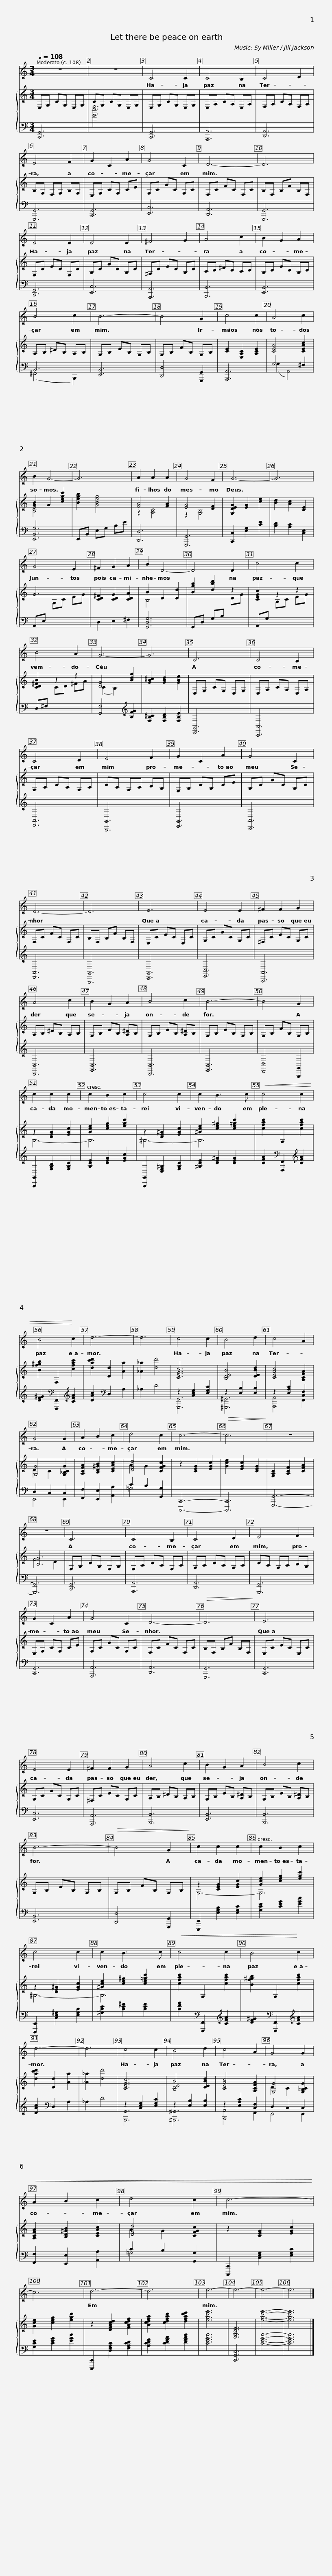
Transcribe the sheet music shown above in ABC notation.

X:1
%%score 1 { ( 2 5 ) | ( 3 4 ) }
L:1/8
Q:1/4=108
M:3/4
I:linebreak $
K:C
V:1 treble
V:2 treble
V:5 treble
V:3 bass
V:4 bass
V:1
 z6 | z6 | C4 C2 | C4 B,2 | C4 D2 |$ %5
 E4 F2 | G2 C2 A2 | G4 C2 | D6- | D6 | %10
 E4 E2 |$ E4 E2 | ^F4 G2 | A4 c2 | B2 G2 A2 | %15
 B4 c2 | B6- |$ B4 G2 | c4 c2 | A4 c2 | %20
 B2 G4- | G6 | A2 A2 A2 | G4 F2 | G6- |$ %25
 G6 | G4 E2 | ^F2 G2 A2 | B2 D4- | D4 D2 | %30
 c4 c2 | B4 A2 |$ G6- | G6 | C6 | %35
 C4 B,2 | C4 D2 | E4 F2 |$ G2 C2 A2 | G4 C2 | %40
 D6- | D6 | E6 | E4 E2 |$ ^F2 F2 G2 | %45
 A4 c2 | B2 G2 A2 | B4 c2 | B6- | B4 G2 |$ %50
 c2 c2 c2 | c2 B2 c2 | c4 c2 | c2 B3 c |!<(! c4 c2 | %55
 B4!<)! c2 |$ d6- | d6 | c4 c2 | B4 d2 | %60
 c4 A2 | G4 G2 | A2 B2 c2 | d4 c2 | c6- | %65
!>(! c6!>)! |$ z6 | z6 | C6 | C4 B,2 | %70
 C4 D2 | E4 F2 |$ G2 C2 A2 | G4 C2 | D6- | %75
!>(! D6!>)! | E6 | E4 E2 |$ ^F2 F2 G2 | A4 c2 | %80
 B2 G2 A2 | B4 c2 | B6- |!>(! B4 G2!>)! |$ c2 c2 c2 | %85
 c2 B2 c2 | c4 c2 | c2 B3 c |!<(! c4 c2 | B4!<)! c2 |$ %90
 d6- | d6 | c4 c2 | B4 d2 | c4 A2 | %95
 G4 G2 |!<(! A2 B2 c2 | d4 c2 | c6-!<)! | c6 |$ %100
 d6- | d6 | e6- | e6- | e6- | %105
 e6 |] %106
V:2
 E,G, CG, E,G, | CG, CG, E,G, | E,G, CG, E,G, | E,A, CA, E,A, | F,A, CA, F,A, |$ %5
 B,G, F,G, B,G, | E,G, CG, CE | G,C GC G,C | F,C FC F,C | B,F, B,F B,F, | %10
 E,C EC E,C |$ G,C GC G,C | ^F,C EC G,C | A,B, ^DB, A,B, | G,B, EB, G,B, | %15
 A,B, ^DB, A,B, | G,B, EB, G,B, |$ G,B, FB, G,B, | [CE]2 [E,A,C]2 [A,CE]2 | [CEA]4 [CEAc]2 | %20
 [GB]2 G2 [cegc']2 | [Begb]2 [GBeg]4 | [FA]4 [FA]2 | [EG]4 [DF]2 | [G,DEG]2 [EG]2 [ce]2 |$ %25
 [Bd]2 [Ac]2 [CE]2 | G6 | [CD^F]2 [CDG]2 [CDA]2 | B2 D2 [Dd]2 | [Bgb]2 [dbd']2 z2 | %30
 [CEGc]2 z2 z2 | [CD^FB]2 z2 z2 |$ [DG]4 [Bdg]2 | [GB^c]2 [GBd]2 [GBe]2 | E,G, CG, E,G, | %35
 E,A, CA, E,A, | F,A, CA, F,A, | CA, F,A, B,G, |$ E,G, CG, CE | G,C GC G,C | %40
 F,C FC F,C | B,F, B,F B,F, | E,C EC E,C | G,C GC G,C |$ ^F,C EC G,C | %45
 A,B, ^DB, A,B, | G,B, EB, [A,^D]B, | G,B, EB, [A,^D]B, | G,B, EB, G,B, | G,B, FB, G,B, |$ %50
 z2 [CEG]2 [EGc]2 | [Gce]2 [ceg]2 [egc']2 | z2 [CE^G]2 [EGc]2 | [^Gce]2 [ce^g]2 [ce=gc']2 | [cfac']2 F,2 [cfac']2 | %55
 [Bf^gb]2 F,2 [cfac']2 |$ [dac'd']2 [Dd]2 [Aa]2 | [_A_a]2 [dd']4 | [CEGc]6 | [B,DEB]4 [DEBd]2 | %60
 [CEAc]4 [A,CFA]2 | [G,G]4 [G,_B,CG]2 | [A,CFA]2 [B,D^GB]2 [CEAc]2 | [DFd]4 [CFGc]2 | z2 [CEG]2 [EGc]2 | %65
 [Gce]2 [EGc]2 [CEG]2 |$ [F,A,C]2 [A,CF]2 [CFA]2 | [B,G]6 | E,G, CG, E,G, | E,A, CA, E,A, | %70
 F,A, CA, F,A, | CA, F,A, B,G, |$ E,G, CG, CE | G,C GC G,C | F,C FC F,C | %75
 B,F, B,F B,F, | E,C EC E,C | G,C GC G,C |$ ^F,C EC G,C | A,B, ^DB, A,B, | %80
 G,B, EB, [A,^D]B, | G,B, EB, [A,^D]B, | G,B, EB, G,B, | G,B, FB, G,B, |$ z2 [CEG]2 [EGc]2 | %85
 [Gce]2 [ceg]2 [egc']2 | z2 [CE^G]2 [EGc]2 | [^Gce]2 [ce^g]2 [ce=gc']2 | [cfac']2 F,2 [cfac']2 | [Bf^gb]2 F,2 [cfac']2 |$ %90
 [dac'd']2 [Dd]2 [Aa]2 | [_A_a]2 [dd']4 | [CEGc]6 | [B,DEB]4 [DEBd]2 | [CEAc]4 [A,CFA]2 | %95
 [G,G]4 [G,_B,CG]2 | [A,CFA]2 [B,D^GB]2 [CEAc]2 | [DFd]4 [CFGc]2 | z2 [CEG]2 [EGc]2 | [Gce]2 [ceg]2 [egc']2 |$ %100
 z2 [DFAcd]2 [FAcdf]2 | [Acdfa]2 [cdfac']2 [dfac'd']2 | [egc'e']6 | [E,G,CE]6 | [egc'e']6- | %105
 [egc'e']6 |] %106
V:3
 [C,,G,,]6 | [Geg]6 | [C,,G,,]6 | [A,,,A,,]6 | [D,,A,,]6 |$ %5
 [G,,,G,,]6 | [C,,G,,]6 | [E,,C,]6 | [D,,A,,]6 | [G,,,G,,]6 | %10
 [C,,G,,]6 |$ [E,,C,]6 | [A,,,A,,]6 | [B,,,B,,]6 | [E,,B,,]6 | %15
 B,,6 | [E,,B,,]6 |$ [D,,D,]4 [G,,,G,,]2 | [A,,,A,,]6 | G,4 ^F,2 | %20
 [E,,B,,G,]6 | E,,B,, E,G, B,E | [D,,D,]6 | [G,,,G,,]6 | [C,,C,]2 [E,G,]2 [CE]2 |$ %25
 [B,D]2 [A,C]2 [C,E,]2 | A,,E,[I:staff -1] G,C EG |[I:staff +1] D,2 E,2 ^F,2 | [G,,D,G,]6 | G,,D, G,B,[I:staff -1] DG | %30
[I:staff +1] A,,G,[I:staff -1] A,C EG |[I:staff +1] D,^F,[I:staff -1] CD ^FA |$[I:staff +1] [G,,F,]4[K:treble] [B,FG]2 | [F,B,^C]2 [F,B,D]2 [F,B,E]2 | [C,,G,,]6 | %35
 [A,,,A,,]6 | [D,,A,,]6 | [G,,,G,,]6 |$ [C,,G,,]6 | [A,,,A,,]6 | %40
 [D,,A,,]6 | [G,,,G,,]6 | [C,,G,,]6 | [E,,C,]6 |$ [A,,,A,,]6 | %45
 [B,,,B,,]6 | [E,,B,,]6 | [B,,,B,,]6 | [E,,B,,]6 | [D,,D,]4 [G,,,G,,]2 |$ %50
 [E,,,E,,]2 [E,G,B,]2 [E,G,C]2 | [G,CE]2 [CEG]2 [EGc]2 | [E,,,E,,]2 [C,E,^G,]2 [E,G,C]2 | [^G,CE]2 [CE^G]2 [CEG]2 | [CFA]2[K:bass] [F,,,F,,]2[K:treble] [CFA]2 | %55
 [DF^G]2[K:bass] [F,,,F,,]2[K:treble] [CFA]2 |$ [DAc]2[K:bass] D,2 A,2 | _A,2 D4 | z2 [C,E,G,]2 [E,G,C]2 | z2 [E,B,]2 [E,B,]2 | %60
 z2 [E,A,C]2 [C,F,]2 | D,2 C,2 C,2 | [F,,F,]2 [E,,E,]2 [A,,A,]2 | C2 B,2 [G,,G,]2 | [C,,,C,,]6- | %65
 [C,,,C,,]6 |$ [G,,,G,,]6- | [G,,,G,,]6 | [C,,G,,]6 | [A,,,A,,]6 | %70
 [D,,A,,]6 | [G,,,G,,]6 |$ [C,,G,,]6 | [A,,,A,,]6 | [D,,A,,]6 | %75
 [G,,,G,,]6 | [C,,G,,]6 | [E,,C,]6 |$ [A,,,A,,]6 | [B,,,B,,]6 | %80
 [E,,B,,]6 | [B,,,B,,]6 | [E,,B,,]6 | [D,,D,]4 [G,,,G,,]2 |$ [E,,,E,,]2 [E,G,B,]2 [E,G,C]2 | %85
 [G,CE]2 [CEG]2 [EGc]2 | [E,,,E,,]2 [C,E,^G,]2 [E,G,C]2 | [^G,CE]2 [CE^G]2 [CEG]2 | [CFA]2[K:bass] [F,,,F,,]2[K:treble] [CFA]2 | [DF^G]2[K:bass] [F,,,F,,]2[K:treble] [CFA]2 |$ %90
 [DAc]2[K:bass] D,2 A,2 | _A,2 D4 | z2 [C,E,G,]2 [E,G,C]2 | z2 [E,B,]2 [E,B,]2 | z2 [E,A,C]2 [C,F,]2 | %95
 D,2 C,2 C,2 | [F,,F,]2 [E,,E,]2 [A,,A,]2 | C2 B,2 [G,,G,]2 | [C,,,C,,]2 [C,E,G,]2 [E,G,C]2 | [G,CE]2 [CEG]2 [EGc]2 |$ %100
 [C,,,C,,]2 [D,F,A,C]2 [F,A,CD]2 | [A,CDF]2 [CDFA]2 [DFAc]2 | [CEGc]6 | [C,,G,,C,]6 | [CEGc]6- | %105
 [CEGc]6 |] %106
V:4
 x6 | x6 | x6 | x6 | x6 |$ %5
 x6 | x6 | x6 | x6 | x6 | %10
 x6 |$ x6 | x6 | x6 | x6 | %15
 (^F,,4 B,,,2) | x6 |$ x6 | x6 | (G,2 A,,4) | %20
 x6 | x6 | x6 | x6 | x6 |$ %25
 x6 | x6 | x6 | x6 | x6 | %30
 x6 | x6 |$ x4[K:treble] x2 | x6 | x6 | %35
 x6 | x6 | x6 |$ x6 | x6 | %40
 x6 | x6 | x6 | x6 |$ x6 | %45
 x6 | x6 | x6 | x6 | x6 |$ %50
 x6 | x6 | x6 | x6 | x2[K:bass] x2[K:treble] x2 | %55
 x2[K:bass] x2[K:treble] x2 |$ x2[K:bass] x4 | x6 | [G,,,G,,]6 | [^G,,,^G,,]6 | %60
 [A,,,A,,]4 F,,2 | E,,4 E,,2 | x6 | =G,4 x2 | x6 | %65
 x6 |$ x6 | x6 | x6 | x6 | %70
 x6 | x6 |$ x6 | x6 | x6 | %75
 x6 | x6 | x6 |$ x6 | x6 | %80
 x6 | x6 | x6 | x6 |$ x6 | %85
 x6 | x6 | x6 | x2[K:bass] x2[K:treble] x2 | x2[K:bass] x2[K:treble] x2 |$ %90
 x2[K:bass] x4 | x6 | [G,,,G,,]6 | [^G,,,^G,,]6 | [A,,,A,,]4 F,,2 | %95
 E,,4 E,,2 | x6 | =G,4 x2 | x6 | x6 |$ %100
 x6 | x6 | x6 | x6 | x6 | %105
 x6 |] %106
V:5
 x6 | x6 | x6 | x6 | x6 |$ %5
 x6 | x6 | x6 | x6 | x6 | %10
 x6 |$ x6 | x6 | x6 | x6 | %15
 x6 | x6 |$ x6 | x6 | x6 | %20
 [B,E]4 x2 | x6 | z2 [A,C]4 | z2 [G,B,]4 | x6 |$ %25
 x6 | x6 | x6 | B,4 x2 | x6 | %30
 x6 | x6 |$ (C2 B,2) x2 | x6 | x6 | %35
 x6 | x6 | x6 |$ x6 | x6 | %40
 x6 | x6 | x6 | x6 |$ x6 | %45
 x6 | x6 | x6 | x6 | x6 |$ %50
 G,6- | G,6 | ^G,6- | G,6 | x6 | %55
 x6 |$ x6 | x6 | x6 | x6 | %60
 x6 | D2 C2 x2 | x6 | A2 G2 x2 | x6 | %65
 x6 |$ x6 | F4 D2 | x6 | x6 | %70
 x6 | x6 |$ x6 | x6 | x6 | %75
 x6 | x6 | x6 |$ x6 | x6 | %80
 x6 | x6 | x6 | x6 |$ G,6- | %85
 G,6 | ^G,6- | G,6 | x6 | x6 |$ %90
 x6 | x6 | x6 | x6 | x6 | %95
 D2 C2 x2 | x6 | A2 G2 x2 | x6 | x6 |$ %100
 x6 | x6 | x6 | x6 | x6 | %105
 x6 |] %106
